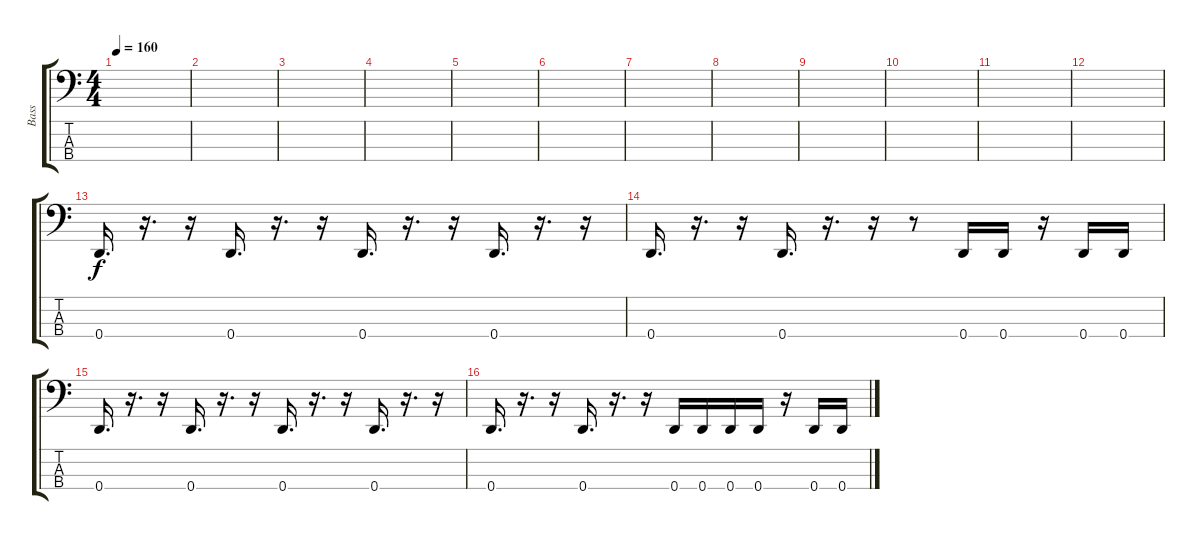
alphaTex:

\track ("Bass" "Bass") {instrument electricbasspick}
\staff {score tabs}
\tuning (G2 D2 A1 D1) {hide}
\ts (4 4)
\tempo 160
\clef f4
\ks c
|
|
|
|
|
|
|
|
|
|
|
|
0.4.16{d volume 12} r.16{d} r.16 0.4.16{d} r.16{d} r.16 0.4.16{d} r.16{d} r.16 0.4.16{d} r.16{d} r.16 |
0.4.16{d} r.16{d} r.16 0.4.16{d} r.16{d} r.16 r.8 0.4.16 0.4.16 r.16 0.4.16 0.4.16 |
0.4.16{d} r.16{d} r.16 0.4.16{d} r.16{d} r.16 0.4.16{d} r.16{d} r.16 0.4.16{d} r.16{d} r.16 |
0.4.16{d} r.16{d} r.16 0.4.16{d} r.16{d} r.16 0.4.16 0.4.16 0.4.16 0.4.16 r.16 0.4.16 0.4.16
